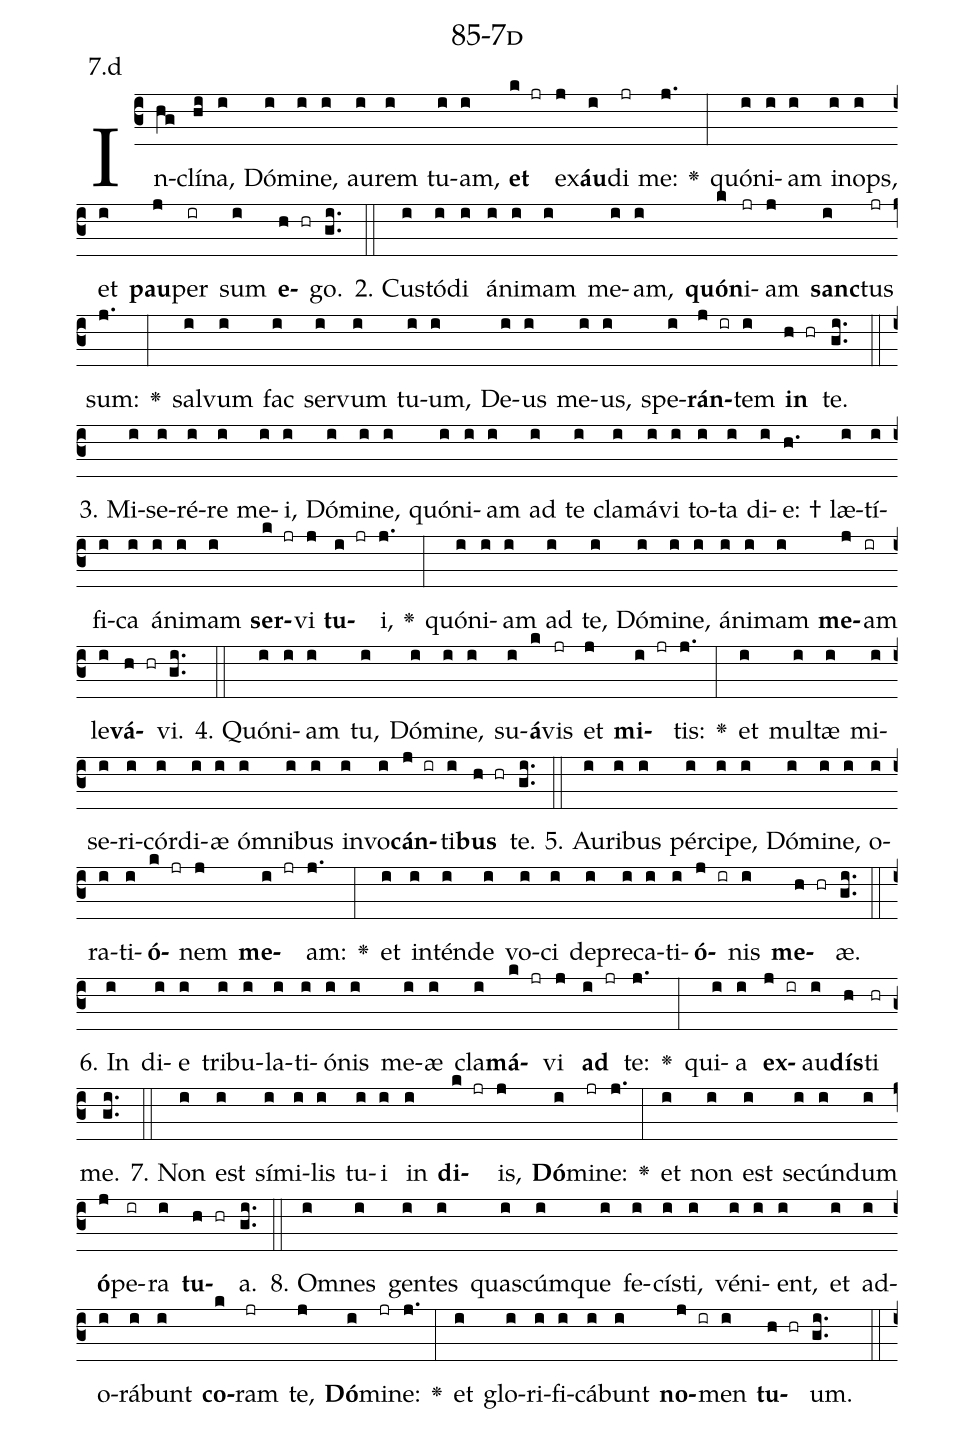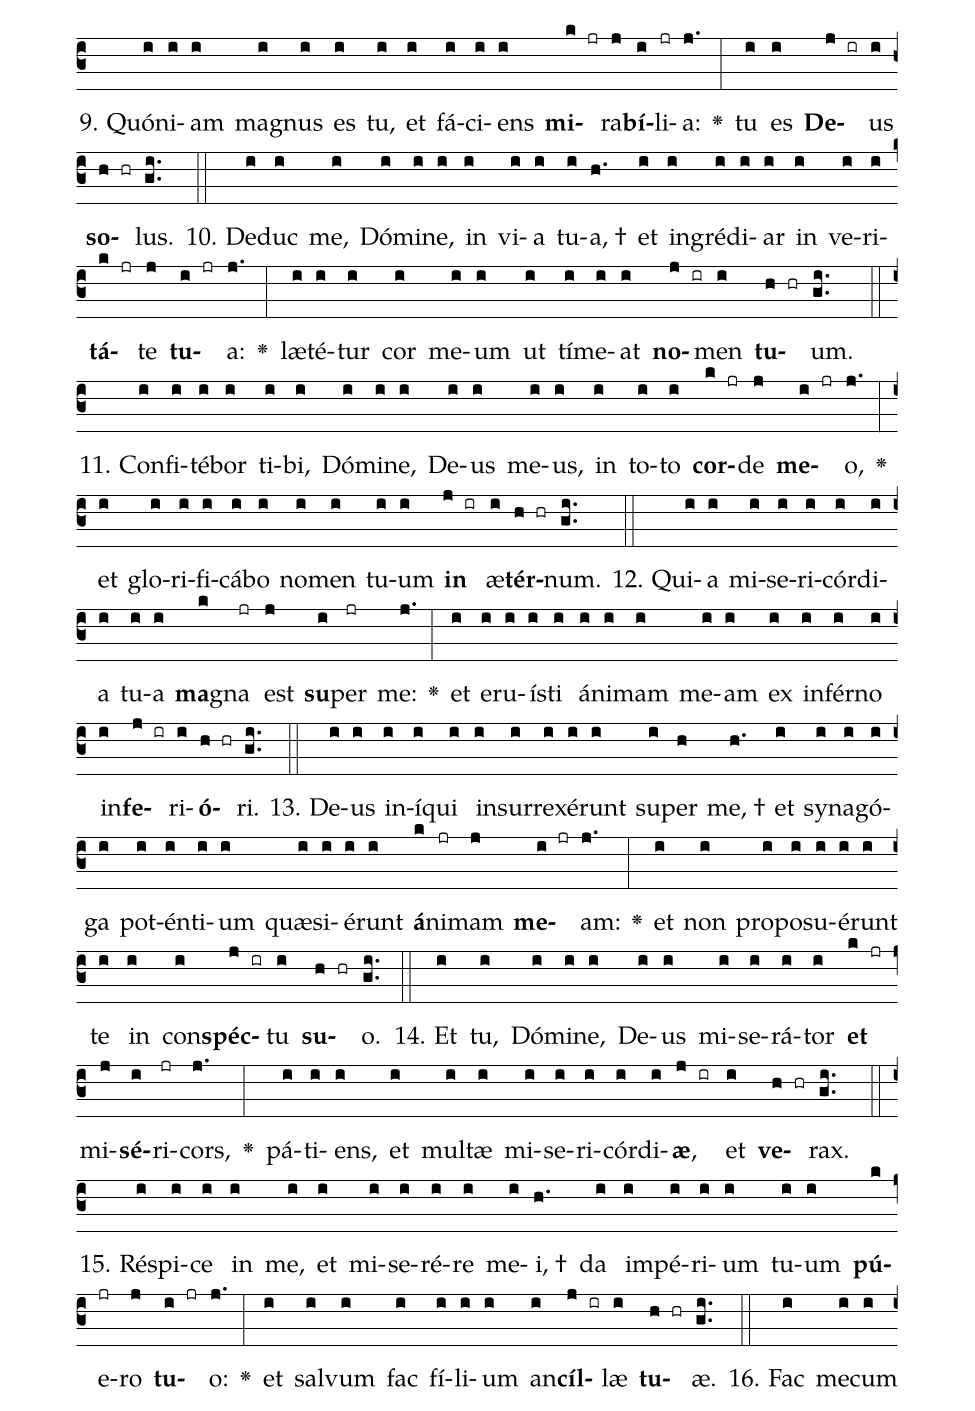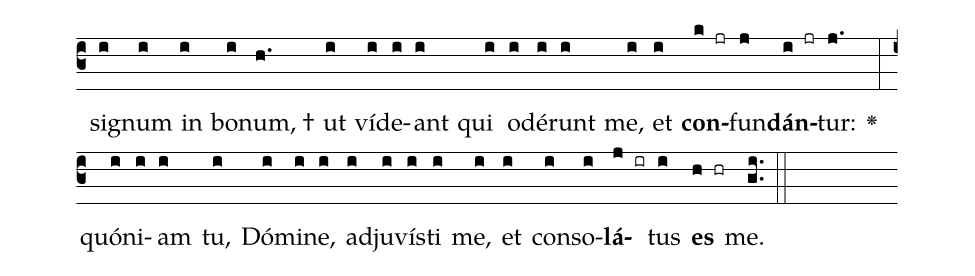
name: 85-7d;
annotation: 7.d;
%%
(c3)In(hg)clí(hi)na,(i) Dó(i)mi(i)ne,(i) au(i)rem(i) tu(i)am,(i) <b>et</b>(k jr) ex(j)<b>áu</b>(i)di(jr) me:(j.) <v>\greheightstar</v>(:) quón(i)i(i)am(i) in(i)ops,(i) et(i) <b>pau</b>(j)per(ir) sum(i) <b>e</b>(h hr)go.(gi..) (::)
2. Cus(i)tó(i)di(i) á(i)ni(i)mam(i) me(i)am,(i) <b>quón</b>(k)i(jr)am(j) <b>sanc</b>(i)tus(jr) sum:(j.) <v>\greheightstar</v>(:) sal(i)vum(i) fac(i) ser(i)vum(i) tu(i)um,(i) De(i)us(i) me(i)us,(i) spe(i)<b>rán</b>(j ir)tem(i) <b>in</b>(h hr) te.(gi..) (::)
3. Mi(i)se(i)ré(i)re(i) me(i)i,(i) Dó(i)mi(i)ne,(i) quón(i)i(i)am(i) ad(i) te(i) cla(i)má(i)vi(i) to(i)ta(i) di(i)e: †(h.) læ(i)tí(i)fi(i)ca(i) á(i)ni(i)mam(i) <b>ser</b>(k jr)vi(j) <b>tu</b>(i jr)i,(j.) <v>\greheightstar</v>(:) quón(i)i(i)am(i) ad(i) te,(i) Dó(i)mi(i)ne,(i) á(i)ni(i)mam(i) <b>me</b>(j)am(ir) le(i)<b>vá</b>(h hr)vi.(gi..) (::)
4. Quón(i)i(i)am(i) tu,(i) Dó(i)mi(i)ne,(i) su(i)<b>á</b>(k)vis(jr) et(j) <b>mi</b>(i jr)tis:(j.) <v>\greheightstar</v>(:) et(i) mul(i)tæ(i) mi(i)se(i)ri(i)cór(i)di(i)æ(i) óm(i)ni(i)bus(i) in(i)vo(i)<b>cán</b>(j ir)ti(i)<b>bus</b>(h hr) te.(gi..) (::)
5. Au(i)ri(i)bus(i) pér(i)ci(i)pe,(i) Dó(i)mi(i)ne,(i) o(i)ra(i)ti(i)<b>ó</b>(k jr)nem(j) <b>me</b>(i jr)am:(j.) <v>\greheightstar</v>(:) et(i) in(i)tén(i)de(i) vo(i)ci(i) de(i)pre(i)ca(i)ti(i)<b>ó</b>(j ir)nis(i) <b>me</b>(h hr)æ.(gi..) (::)
6. In(i) di(i)e(i) tri(i)bu(i)la(i)ti(i)ó(i)nis(i) me(i)æ(i) cla(i)<b>má</b>(k jr)vi(j) <b>ad</b>(i jr) te:(j.) <v>\greheightstar</v>(:) qui(i)a(i) <b>ex</b>(j ir)au(i)<b>dís</b>(h)ti(hr) me.(gi..) (::)
7. Non(i) est(i) sí(i)mi(i)lis(i) tu(i)i(i) in(i) <b>di</b>(k jr)is,(j) <b>Dó</b>(i)mi(jr)ne:(j.) <v>\greheightstar</v>(:) et(i) non(i) est(i) se(i)cún(i)dum(i) <b>ó</b>(j)pe(ir)ra(i) <b>tu</b>(h hr)a.(gi..) (::)
8. Om(i)nes(i) gen(i)tes(i) quas(i)cúm(i)que(i) fe(i)cís(i)ti,(i) vé(i)ni(i)ent,(i) et(i) ad(i)o(i)rá(i)bunt(i) <b>co</b>(k)ram(jr) te,(j) <b>Dó</b>(i)mi(jr)ne:(j.) <v>\greheightstar</v>(:) et(i) glo(i)ri(i)fi(i)cá(i)bunt(i) <b>no</b>(j ir)men(i) <b>tu</b>(h hr)um.(gi..) (::)
9. Quón(i)i(i)am(i) ma(i)gnus(i) es(i) tu,(i) et(i) fá(i)ci(i)ens(i) <b>mi</b>(k jr)ra(j)<b>bí</b>(i)li(jr)a:(j.) <v>\greheightstar</v>(:) tu(i) es(i) <b>De</b>(j ir)us(i) <b>so</b>(h hr)lus.(gi..) (::)
10. De(i)duc(i) me,(i) Dó(i)mi(i)ne,(i) in(i) vi(i)a(i) tu(i)a, †(h.) et(i) in(i)gré(i)di(i)ar(i) in(i) ve(i)ri(i)<b>tá</b>(k jr)te(j) <b>tu</b>(i jr)a:(j.) <v>\greheightstar</v>(:) læ(i)té(i)tur(i) cor(i) me(i)um(i) ut(i) tí(i)me(i)at(i) <b>no</b>(j ir)men(i) <b>tu</b>(h hr)um.(gi..) (::)
11. Con(i)fi(i)té(i)bor(i) ti(i)bi,(i) Dó(i)mi(i)ne,(i) De(i)us(i) me(i)us,(i) in(i) to(i)to(i) <b>cor</b>(k jr)de(j) <b>me</b>(i jr)o,(j.) <v>\greheightstar</v>(:) et(i) glo(i)ri(i)fi(i)cá(i)bo(i) no(i)men(i) tu(i)um(i) <b>in</b>(j ir) æ(i)<b>tér</b>(h hr)num.(gi..) (::)
12. Qui(i)a(i) mi(i)se(i)ri(i)cór(i)di(i)a(i) tu(i)a(i) <b>ma</b>(k)gna(jr) est(j) <b>su</b>(i)per(jr) me:(j.) <v>\greheightstar</v>(:) et(i) e(i)ru(i)ís(i)ti(i) á(i)ni(i)mam(i) me(i)am(i) ex(i) in(i)fér(i)no(i) in(i)<b>fe</b>(j ir)ri(i)<b>ó</b>(h hr)ri.(gi..) (::)
13. De(i)us(i) in(i)í(i)qui(i) in(i)sur(i)re(i)xé(i)runt(i) su(i)per(h) me, †(h.) et(i) sy(i)na(i)gó(i)ga(i) pot(i)én(i)ti(i)um(i) quæ(i)si(i)é(i)runt(i) <b>á</b>(k)ni(jr)mam(j) <b>me</b>(i jr)am:(j.) <v>\greheightstar</v>(:) et(i) non(i) pro(i)po(i)su(i)é(i)runt(i) te(i) in(i) con(i)<b>spéc</b>(j ir)tu(i) <b>su</b>(h hr)o.(gi..) (::)
14. Et(i) tu,(i) Dó(i)mi(i)ne,(i) De(i)us(i) mi(i)se(i)rá(i)tor(i) <b>et</b>(k jr) mi(j)<b>sé</b>(i)ri(jr)cors,(j.) <v>\greheightstar</v>(:) pá(i)ti(i)ens,(i) et(i) mul(i)tæ(i) mi(i)se(i)ri(i)cór(i)di(i)<b>æ</b>,(j ir) et(i) <b>ve</b>(h hr)rax.(gi..) (::)
15. Ré(i)spi(i)ce(i) in(i) me,(i) et(i) mi(i)se(i)ré(i)re(i) me(i)i, †(h.) da(i) im(i)pé(i)ri(i)um(i) tu(i)um(i) <b>pú</b>(k)e(jr)ro(j) <b>tu</b>(i jr)o:(j.) <v>\greheightstar</v>(:) et(i) sal(i)vum(i) fac(i) fí(i)li(i)um(i) an(i)<b>cíl</b>(j ir)læ(i) <b>tu</b>(h hr)æ.(gi..) (::)
16. Fac(i) me(i)cum(i) si(i)gnum(i) in(i) bo(i)num, †(h.) ut(i) ví(i)de(i)ant(i) qui(i) o(i)dé(i)runt(i) me,(i) et(i) <b>con</b>(k jr)fun(j)<b>dán</b>(i jr)tur:(j.) <v>\greheightstar</v>(:) quón(i)i(i)am(i) tu,(i) Dó(i)mi(i)ne,(i) ad(i)ju(i)vís(i)ti(i) me,(i) et(i) con(i)so(i)<b>lá</b>(j ir)tus(i) <b>es</b>(h hr) me.(gi..) (::)
